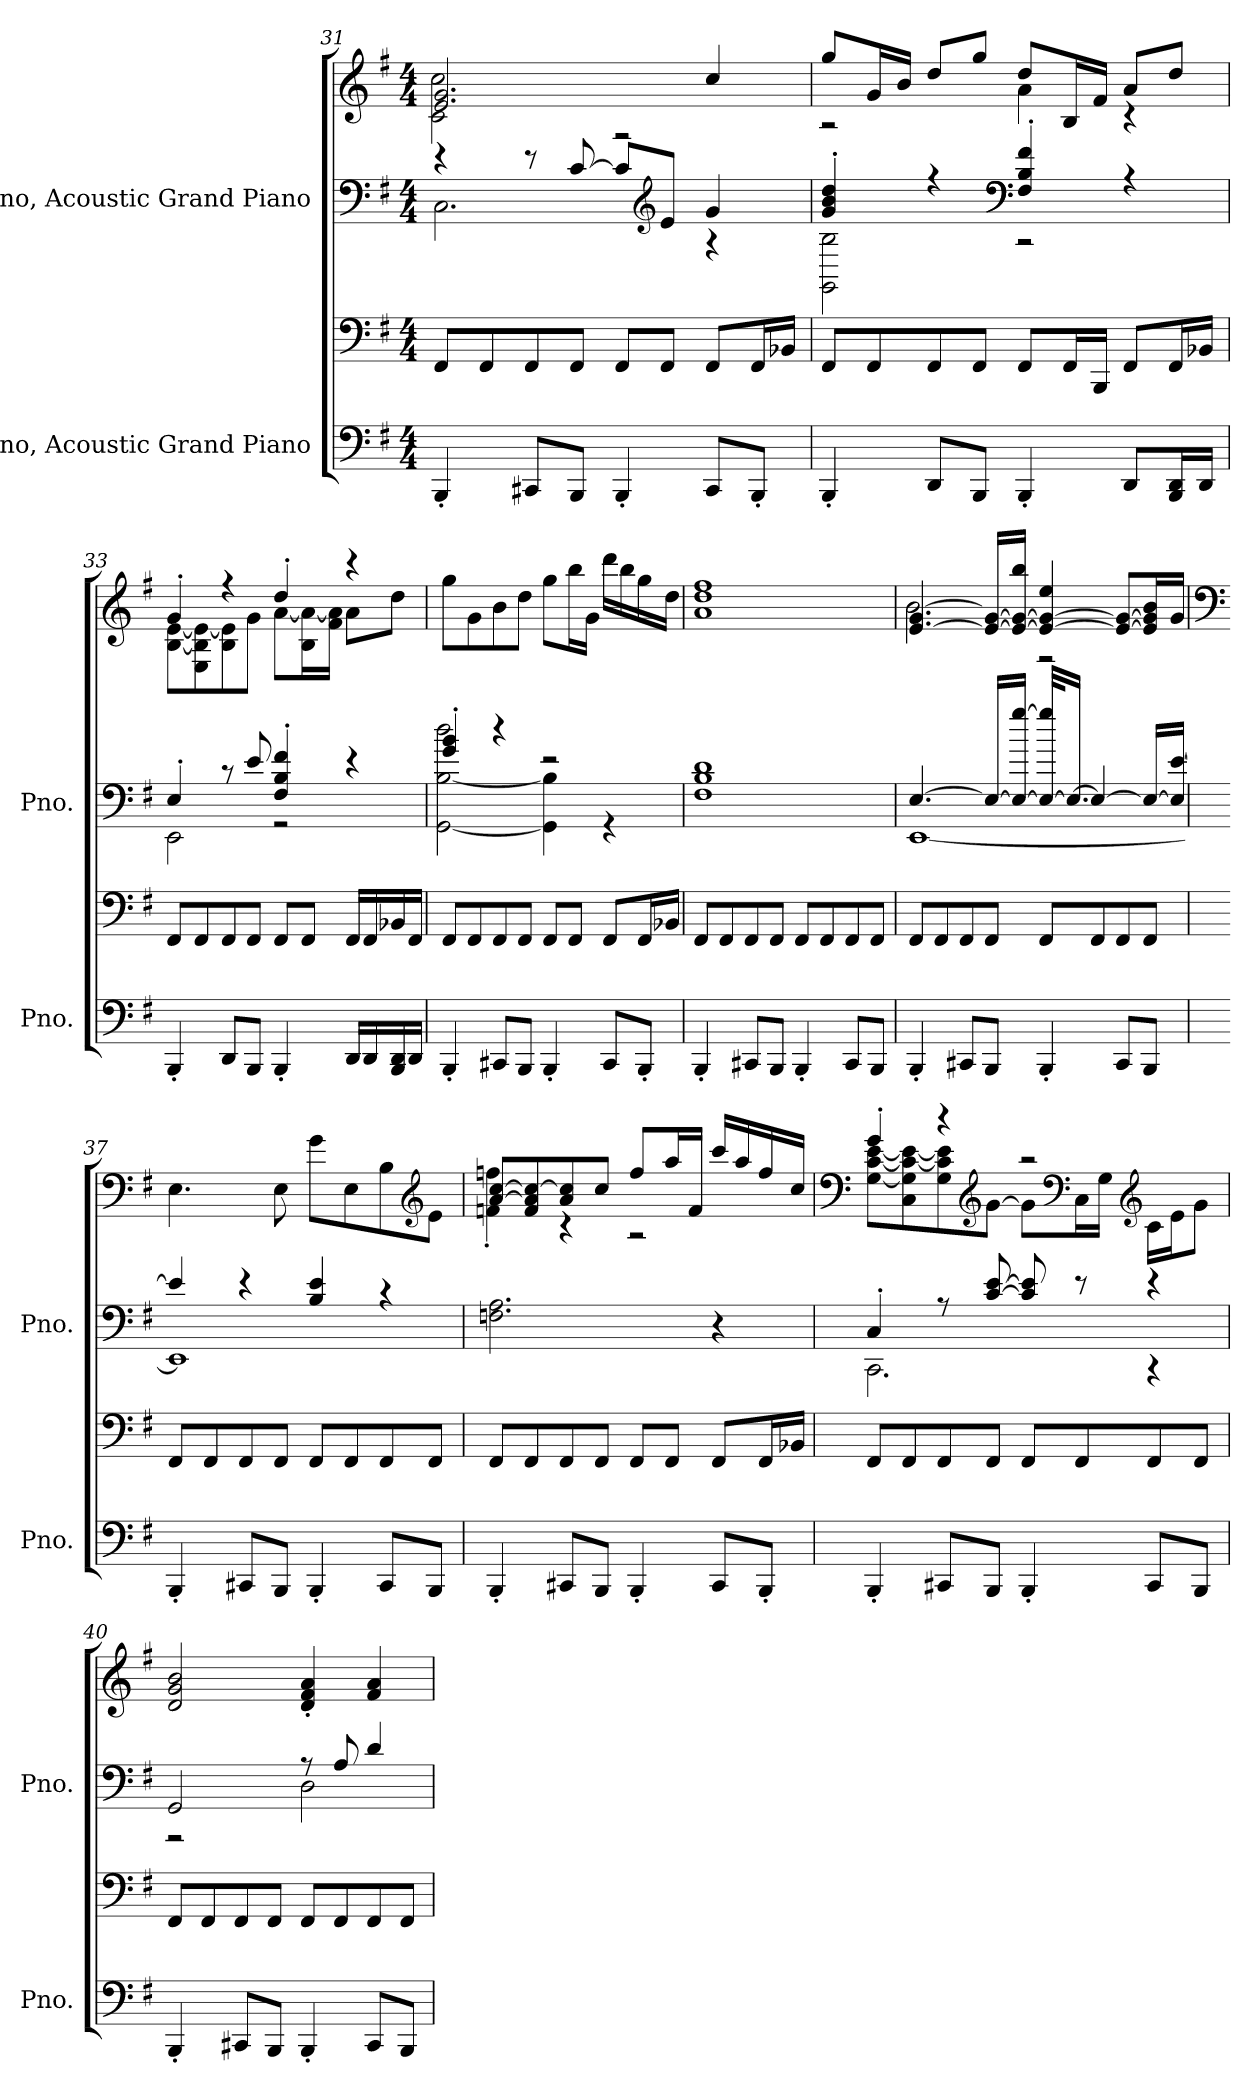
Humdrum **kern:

**kern	**kern	**kern	**kern
*part2	*part2	*part1	*part1
*staff4	*staff3	*staff2	*staff1
*I"Piano, Acoustic Grand Piano	*	*I"Piano, Acoustic Grand Piano	*
*I'Pno.	*	*I'Pno.	*
!!LO:PB:g=z
*clefF4	*clefF4	*clefF4	*clefG2
*k[f#]	*k[f#]	*k[f#]	*k[f#]
*M4/4	*M4/4	*M4/4	*M4/4
=31	=31	=31	=31
*	*	*^	*^
4BBB'/	8FF#/L	4r	2.C\	2.e/ 2.g/	2c\ 2cc\
.	8FF#/	.	.	.	.
8CC#X/L	8FF#/	8r	.	.	.
8BBB/J	8FF#/J	[8c/	.	.	.
4BBB'/	8FF#/L	8c/L]	.	.	2r
*	*	*clefG2	*	*	*
.	8FF#/J	8e/J	.	.	.
8CC#/L	8FF#/L	4g/	4r	4cc/	.
8BBB'/J	16FF#/L	.	.	.	.
.	16BB-X/JJ	.	.	.	.
=32	=32	=32	=32	=32	=32
4BBB'/	8FF#/L	4g/' 4b/' 4dd/'	2GG\ 2B\	8gg/L	2r
.	8FF#/	.	.	16g/L	.
.	.	.	.	16b/JJ	.
8DD/L	8FF#/	4r	.	8dd/L	.
8BBB/J	8FF#/J	.	.	8gg/J	.
*	*	*clefF4	*	*	*
4BBB'/	8FF#/L	4F#/' 4B/' 4f#/'	2r	8dd/L	4a\
.	16FF#/L	.	.	16B/L	.
.	16BBB/JJ	.	.	16f#/JJ	.
8DD/L	8FF#/L	4r	.	8a/L	4r
16BBB/ 16DD/L	16FF#/L	.	.	8dd/J	.
16DD/JJ	16BB-X/JJ	.	.	.	.
!!LO:LB:g=z	!!
=33	=33	=33	=33	=33	=33
4BBB'/	8FF#/L	4E'/	2EE\	4g'/	[8B\ [8e\L
.	8FF#/	.	.	.	8E\ 8B\] 8e\_
8DD/L	8FF#/	8r	.	4r	8B\ 8e\]
8BBB/J	8FF#/J	8e/	.	.	8g\J
4BBB'/	8FF#/L	4F#/' 4B/' 4f#/'	2r	4dd'/	[8a\L
.	8FF#/J	.	.	.	16B\ 16a\_L
.	.	.	.	.	16f#\ 16a\]JJ
16DD/LL	16FF#/LL	4r	.	4r	8a\L
16DD/	16FF#/	.	.	.	.
16BBB/ 16DD/	16BB-X/	.	.	.	8dd\J
16DD/JJ	16FF#/JJ	.	.	.	.
*	*	*	*	*v	*v
=34	=34	=34	=34	=34
4BBB'/	8FF#/L	4g/' 4b/'	[2GG\ [2B\ 2dd\	8gg\L
.	8FF#/	.	.	8g\
8CC#X/L	8FF#/	4r	.	8b\
8BBB/J	8FF#/J	.	.	8dd\J
4BBB'/	8FF#/L	2r	4GG\] 4B\]	8gg\L
.	8FF#/J	.	.	16bb\L
.	.	.	.	16g\JJ
8CC#/L	8FF#/L	.	4r	16ddd\LL
.	.	.	.	16bb\
8BBB'/J	16FF#/L	.	.	16gg\
.	16BB-X/JJ	.	.	16dd\JJ
*	*	*v	*v	*
=35	=35	=35	=35
4BBB'/	8FF#/L	1F# 1B 1d	1a 1dd 1ff#
.	8FF#/	.	.
8CC#X/L	8FF#/	.	.
8BBB/J	8FF#/J	.	.
4BBB'/	8FF#/L	.	.
.	8FF#/	.	.
8CC#/L	8FF#/	.	.
8BBB/J	8FF#/J	.	.
!!LO:LB:g=z
=36	=36	=36	=36
*	*	*^	*^
4BBB'/	8FF#/L	[4.E/	[1EE	[4.e/ [4.g/	2b\
.	8FF#/	.	.	.	.
8CC#X/L	8FF#/	.	.	.	.
8BBB/J	8FF#/J	16E/LL_	.	16e/_ 16g/_LL	.
.	.	16E/_ [16gg/JJ	.	16e/_ 16g/_ 16bb/JJ	.
4BBB'/	8FF#/L	32E/_ 32gg/]KLL	.	4e/_ 4g/_ 4ee/	2r
.	.	16.E/JJ_	.	.	.
.	8FF#/	4E/_	.	.	.
8CC#/L	8FF#/	.	.	8e/_ 8g/_L	.
8BBB/J	8FF#/J	16E/LL_	.	16e/] 16g/] 16b/L	.
.	.	16E/] [16e/JJ	.	16g/JJ	.
*	*	*	*	*v	*v
=37	=37	=37	=37	=37
*	*	*	*	*clefF4
4BBB'/	8FF#/L	4e/]	1EE]	4.E\
.	8FF#/	.	.	.
8CC#X/L	8FF#/	4r	.	.
8BBB/J	8FF#/J	.	.	8E\
4BBB'/	8FF#/L	4B/ 4e/	.	8g\L
.	8FF#/	.	.	8E\
8CC#/L	8FF#/	4r	.	8B\
*	*	*	*	*clefG2
8BBB/J	8FF#/J	.	.	8e\J
*	*	*v	*v	*
!!LO:PB:g=z
=38	=38	=38	=38
*	*	*	*^
4BBB'/	8FF#/L	2.Fn\ 2.A\	[8a/ [8cc/L	4fn\' 4ffn\'
.	8FF#/	.	8f/ 8a/] 8cc/_	.
8CC#X/L	8FF#/	.	8a/ 8cc/]	4r
8BBB/J	8FF#/J	.	8cc/J	.
4BBB'/	8FF#/L	.	8ff/L	2r
.	8FF#/J	.	16aa/L	.
.	.	.	16f/JJ	.
8CC#/L	8FF#/L	4r	16ccc/LL	.
.	.	.	16aa/	.
8BBB'/J	16FF#/L	.	16ff/	.
.	16BB-X/JJ	.	16cc/JJ	.
=39	=39	=39	=39	=39
*	*	*	*clefF4	*
*	*	*^	*	*
4BBB'/	8FF#/L	4C'/	2.CC\	4g'/	[8G\ [8c\ [8e\L
.	8FF#/	.	.	.	8C\ 8G\] 8c\_ 8e\_
8CC#X/L	8FF#/	8r	.	4r	8G\ 8c\] 8e\]
*	*	*	*	*clefG2	*
8BBB/J	8FF#/J	[8c/ [8e/	.	.	[8g\J
4BBB'/	8FF#/L	8c/] 8e/]	.	2r	8g\L]
*	*	*	*	*clefF4	*
.	8FF#/	8r	.	.	16C\L
.	.	.	.	.	16G\JJ
*	*	*	*	*clefG2	*
8CC#/L	8FF#/	4r	4r	.	16c\LL
.	.	.	.	.	16e\J
8BBB/J	8FF#/J	.	.	.	8g\J
*	*	*	*	*v	*v
!!LO:LB:g=z
=40	=40	=40	=40	=40
4BBB'/	8FF#/L	2GG/	2r	2d/ 2g/ 2b/
.	8FF#/	.	.	.
8CC#X/L	8FF#/	.	.	.
8BBB/J	8FF#/J	.	.	.
4BBB'/	8FF#/L	8r	2D\	4d/' 4f#/' 4a/'
.	8FF#/	8A/	.	.
8CC#/L	8FF#/	4d/	.	4f#/ 4a/
8BBB/J	8FF#/J	.	.	.
*	*	*v	*v	*
=	=	=	=
*-	*-	*-	*-
